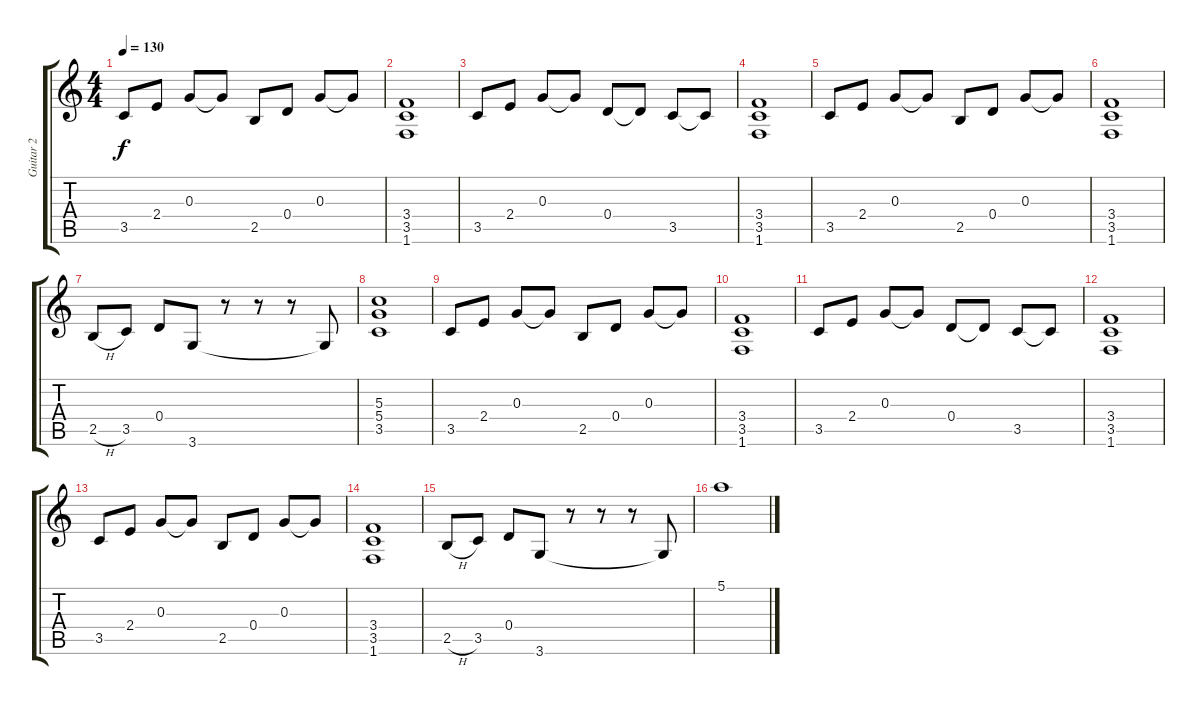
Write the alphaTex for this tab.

\track ("Guitar 2" "Guitar 2") {instrument electricguitarclean}
\staff {score tabs}
\tuning (E4 B3 G3 D3 A2 E2) {hide}
\ts (4 4)
\tempo 130
\clef g2
\ks c
3.5.8{dy f} 2.4.8 0.3.8 0.3{t}.8 2.5.8 0.4.8 0.3.8 0.3{t}.8 |
(3.4 3.5 1.6).1 |
3.5.8 2.4.8 0.3.8 0.3{t}.8 0.4.8 0.4{t}.8 3.5.8 3.5{t}.8 |
(3.4 3.5 1.6).1 |
3.5.8 2.4.8 0.3.8 0.3{t}.8 2.5.8 0.4.8 0.3.8 0.3{t}.8 |
(3.4 3.5 1.6).1 |
2.5{h}.8 3.5.8 0.4.8 3.6.8 r.8 r.8 r.8 3.6{t}.8 |
(5.3 5.4 3.5).1 |
3.5.8 2.4.8 0.3.8 0.3{t}.8 2.5.8 0.4.8 0.3.8 0.3{t}.8 |
(3.4 3.5 1.6).1 |
3.5.8 2.4.8 0.3.8 0.3{t}.8 0.4.8 0.4{t}.8 3.5.8 3.5{t}.8 |
(3.4 3.5 1.6).1 |
3.5.8 2.4.8 0.3.8 0.3{t}.8 2.5.8 0.4.8 0.3.8 0.3{t}.8 |
(3.4 3.5 1.6).1 |
2.5{h}.8 3.5.8 0.4.8 3.6.8 r.8 r.8 r.8 3.6{t}.8 |
5.1.1
